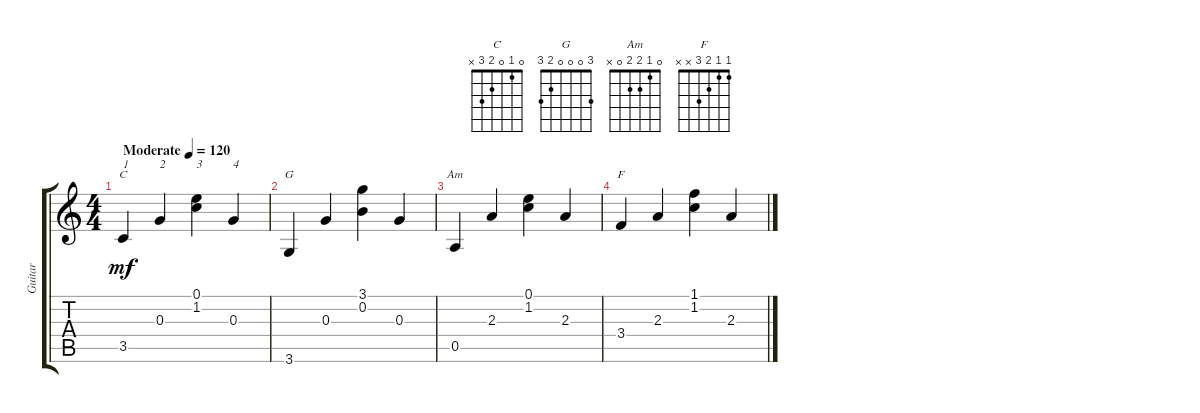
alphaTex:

\track ("Guitar" "Guitar") {instrument acousticguitarnylon}
\staff {score tabs}
\tuning (E4 B3 G3 D3 A2 E2) {hide}
\chord ("C" 0 1 0 2 3 x)
\chord ("G" 3 0 0 0 2 3)
\chord ("Am" 0 1 2 2 0 x)
\chord ("F" 1 1 2 3 x x)
\ts (4 4)
\tempo (120 "Moderate")
\clef g2
\ks c
3.5.4{ch "C" txt "1" dy mf instrument acousticguitarnylon} 0.3.4{txt "2"} (0.1 1.2).4{txt "3"} 0.3.4{txt "4"} |
3.6.4{ch "G"} 0.3.4 (3.1 0.2).4 0.3.4 |
0.5.4{ch "Am"} 2.3.4 (0.1 1.2).4 2.3.4 |
3.4.4{ch "F"} 2.3.4 (1.1 1.2).4 2.3.4
